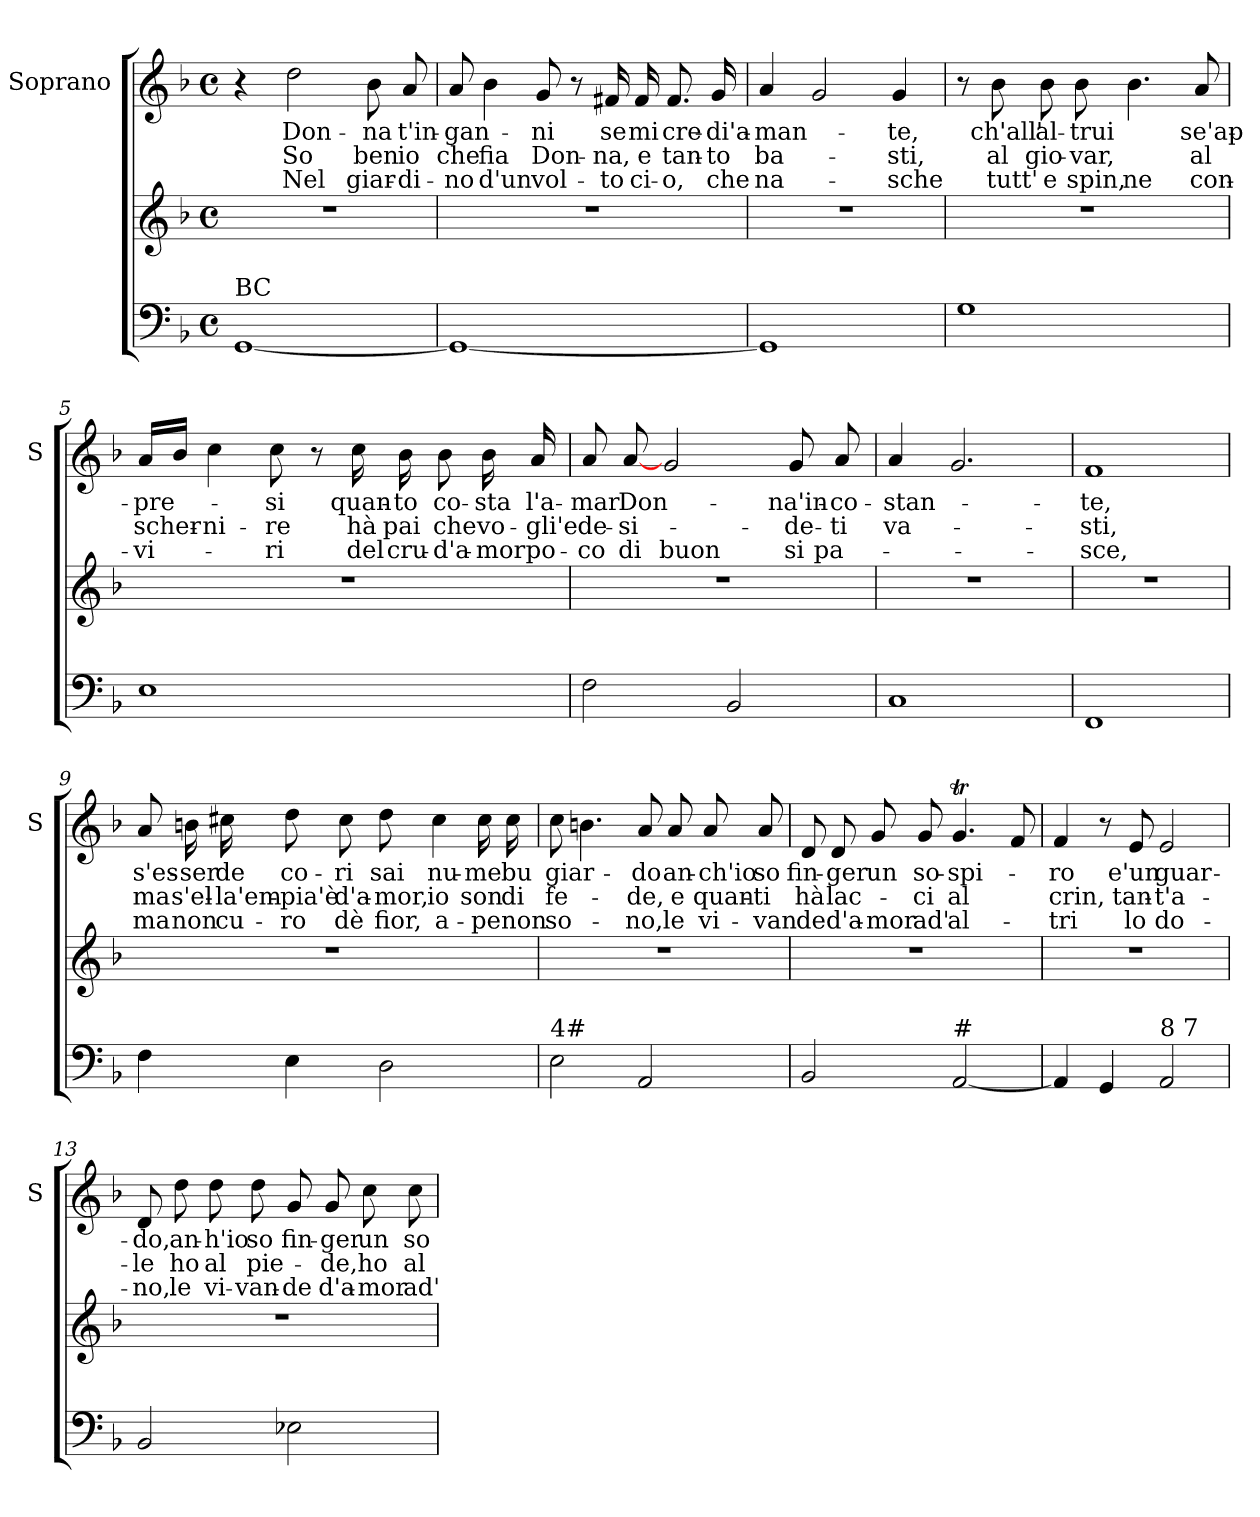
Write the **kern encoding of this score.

**kern	**kern	**kern	**text	**text	**text
*part2	*part2	*part1	*part1	*part1	*part1
*staff3	*staff2	*staff1	*staff1	*staff1	*staff1
*	*	*I"Soprano	*	*	*
*	*	*I'S	*	*	*
*clefF4	*clefG2	*clefG2	*	*	*
*k[b-]	*k[b-]	*k[b-]	*	*	*
*F:	*F:	*F:	*	*	*
*M4/4	*M4/4	*M4/4	*	*	*
*met(c)	*met(c)	*met(c)	*	*	*
=1	=1	=1	=1	=1	=1
!LO:TX:a:t=BC	!	!	!	!	!
[1GG	1r	4r	.	.	.
!	!	!	!LO:LY:b	!LO:LY:b	!LO:LY:b
.	.	2dd\	Don-	So	Nel
!	!	!	!LO:LY:b	!LO:LY:b	!LO:LY:b
.	.	8b-\	-na	ben	giar-
!	!	!	!LO:LY:b	!LO:LY:b	!LO:LY:b
.	.	8a/	t'in-	io	-di-
=2	=2	=2	=2	=2	=2
!	!	!	!LO:LY:b	!LO:LY:b	!LO:LY:b
1GG_	1r	8a/	-gan-	che	-no
!	!	!	!	!LO:LY:b	!LO:LY:b
.	.	4b-\	.	fia	d'un
!	!	!	!LO:LY:b	!LO:LY:b	!LO:LY:b
.	.	8g/	-ni	Don-	vol-
.	.	8r	.	.	.
!	!	!	!LO:LY:b	!LO:LY:b	!LO:LY:b
.	.	16f#X/	se	-na,	-to
!	!	!	!LO:LY:b	!LO:LY:b	!LO:LY:b
.	.	16f#/	mi	e	ci-
!	!	!	!LO:LY:b	!LO:LY:b	!LO:LY:b
.	.	8.f#/	cre-	tan-	-o,
!	!	!	!LO:LY:b	!LO:LY:b	!LO:LY:b
.	.	16g/	-di'a-	-to	che
=3	=3	=3	=3	=3	=3
!	!	!	!LO:LY:b	!LO:LY:b	!LO:LY:b
1GG]	1r	4a/	-man-	ba-	na-
.	.	2g/	.	.	.
!	!	!	!LO:LY:b	!LO:LY:b	!LO:LY:b
.	.	4g/	-te,	-sti,	-sche
!!LO:LB:g=z
=4	=4	=4	=4	=4	=4
1G	1r	8r	.	.	.
!	!	!	!LO:LY:b	!LO:LY:b	!LO:LY:b
.	.	8b-\	ch'all'	al	tutt'
!	!	!	!LO:LY:b	!LO:LY:b	!LO:LY:b
.	.	8b-\	al-	gio-	e
!	!	!	!LO:LY:b	!LO:LY:b	!LO:LY:b
.	.	8b-\	-trui	-var,	spin,
!	!	!	!	!	!LO:LY:b
.	.	4.b-\	.	.	ne
!	!	!	!LO:LY:b	!LO:LY:b	!LO:LY:b
.	.	8a/	-se'ap-	al	con-
=5	=5	=5	=5	=5	=5
!	!	!	!LO:LY:b	!LO:LY:b	!LO:LY:b
1E	1r	16a/LL	-pre-	scher-	-vi-
.	.	16b-/JJ	.	.	.
!	!	!	!	!LO:LY:b	!
.	.	4cc\	.	-ni-	.
!	!	!	!LO:LY:b	!LO:LY:b	!LO:LY:b
.	.	8cc\	-si	-re	-ri
.	.	8r	.	.	.
!	!	!	!LO:LY:b	!LO:LY:b	!LO:LY:b
.	.	16cc\	quan-	hà	del
!	!	!	!LO:LY:b	!LO:LY:b	!LO:LY:b
.	.	16b-\	-to	pai	cru-
!	!	!	!LO:LY:b	!LO:LY:b	!LO:LY:b
.	.	8b-\	co-	che	-d'a-
!	!	!	!LO:LY:b	!LO:LY:b	!LO:LY:b
.	.	16b-\	-sta	vo-	-mor
!	!	!	!LO:LY:b	!LO:LY:b	!LO:LY:b
.	.	16a/	l'a-	-gli'e	po-
=6	=6	=6	=6	=6	=6
!	!	!	!LO:LY:b	!LO:LY:b	!LO:LY:b
2F\	1r	8a/	-mar	de-	-co
!	!	!	!LO:LY:b	!LO:LY:b	!LO:LY:b
.	.	[8a/	Don-	-si-	di
!	!	!	!	!	!LO:LY:b
.	.	2g/	.	.	buon
2BB-/	.	.	.	.	.
!	!	!	!LO:LY:b	!LO:LY:b	!LO:LY:b
.	.	8g/	-na'in-	-de-	si
!	!	!	!LO:LY:b	!LO:LY:b	!LO:LY:b
.	.	8a/	-co-	-ti	pa-
!!LO:LB:g=z
=7	=7	=7	=7	=7	=7
!	!	!	!LO:LY:b	!LO:LY:b	!
1C	1r	4a/	-stan-	va-	.
.	.	2.g/	.	.	.
=8	=8	=8	=8	=8	=8
!	!	!	!LO:LY:b	!LO:LY:b	!LO:LY:b
1FF	1r	1f	-te,	-sti,	-sce,
=9	=9	=9	=9	=9	=9
!	!	!	!LO:LY:b	!LO:LY:b	!LO:LY:b
4F\	1r	8a/	s'es-	ma	ma
!	!	!	!LO:LY:b	!LO:LY:b	!LO:LY:b
.	.	16bn\	-ser	s'el-	non
!	!	!	!LO:LY:b	!LO:LY:b	!LO:LY:b
.	.	16cc#X\	de	-la'em-	cu-
!	!	!	!LO:LY:b	!LO:LY:b	!LO:LY:b
4E\	.	8dd\	co-	-pia'è	-ro
!	!	!	!LO:LY:b	!LO:LY:b	!LO:LY:b
.	.	8cc#\	-ri	d'a-	dè
!	!	!	!LO:LY:b	!LO:LY:b	!LO:LY:b
2D\	.	8dd\	sai	-mor,	fior,
!	!	!	!LO:LY:b	!LO:LY:b	!LO:LY:b
.	.	4cc#\	nu-	io	a-
!	!	!	!LO:LY:b	!LO:LY:b	!LO:LY:b
.	.	16cc#\	-me	son	-pe
!	!	!	!LO:LY:b	!LO:LY:b	!LO:LY:b
.	.	16cc#\	bu	di	non
!!LO:PB:g=z
=10	=10	=10	=10	=10	=10
!LO:TX:a:t=4#	!	!	!	!	!
!	!	!	!LO:LY:b	!LO:LY:b	!LO:LY:b
2E\	1r	8cc\	giar-	fe-	so-
.	.	4.bn\	.	.	.
!	!	!	!LO:LY:b	!LO:LY:b	!LO:LY:b
2AA/	.	8a/	-do	-de,	-no,
!	!	!	!LO:LY:b	!LO:LY:b	!LO:LY:b
.	.	8a/	an-	e	le
!	!	!	!LO:LY:b	!LO:LY:b	!LO:LY:b
.	.	8a/	-ch'io	quan-	vi-
!	!	!	!LO:LY:b	!LO:LY:b	!LO:LY:b
.	.	8a/	so	-ti	-van
=11	=11	=11	=11	=11	=11
!	!	!	!LO:LY:b	!LO:LY:b	!LO:LY:b
2BB-/	1r	8d/	fin-	hà	de
!	!	!	!LO:LY:b	!LO:LY:b	!LO:LY:b
.	.	8d/	-ger	lac-	d'a-
!	!	!	!LO:LY:b	!	!LO:LY:b
.	.	8g/	un	.	-mor
!	!	!	!LO:LY:b	!LO:LY:b	!LO:LY:b
.	.	8g/	so-	-ci	ad'
!LO:TX:a:t=#	!	!	!	!	!
!	!	!	!LO:LY:b	!LO:LY:b	!LO:LY:b
[2AA/	.	4.gT/	-spi-	al	al-
.	.	8f/	.	.	.
=12	=12	=12	=12	=12	=12
!	!	!	!LO:LY:b	!LO:LY:b	!LO:LY:b
4AA/]	1r	4f/	-ro	crin,	-tri
4GG/	.	8r	.	.	.
!	!	!	!LO:LY:b	!LO:LY:b	!LO:LY:b
.	.	8e/	e'un	tan-	lo
!LO:TX:a:t=8 7	!	!	!	!	!
!	!	!	!LO:LY:b	!LO:LY:b	!LO:LY:b
2AA/	.	2e/	guar-	-t'a-	do-
!!LO:LB:g=z
=13	=13	=13	=13	=13	=13
!	!	!	!LO:LY:b	!LO:LY:b	!LO:LY:b
2BB-/	1r	8d/	-do,	-le	-no,
!	!	!	!LO:LY:b	!LO:LY:b	!LO:LY:b
.	.	8dd\	an-	ho	le
!	!	!	!LO:LY:b	!LO:LY:b	!LO:LY:b
.	.	8dd\	-h'io	al	vi-
!	!	!	!LO:LY:b	!LO:LY:b	!LO:LY:b
.	.	8dd\	so	pie-	-van-
!	!	!	!LO:LY:b	!	!LO:LY:b
2E-X\	.	8g/	fin-	.	-de
!	!	!	!LO:LY:b	!LO:LY:b	!LO:LY:b
.	.	8g/	-ger	-de,	d'a-
!	!	!	!LO:LY:b	!LO:LY:b	!LO:LY:b
.	.	8cc\	un	ho	-mor
!	!	!	!LO:LY:b	!LO:LY:b	!LO:LY:b
.	.	8cc\	so-	al-	ad'
=	=	=	=	=	=
*-	*-	*-	*-	*-	*-
